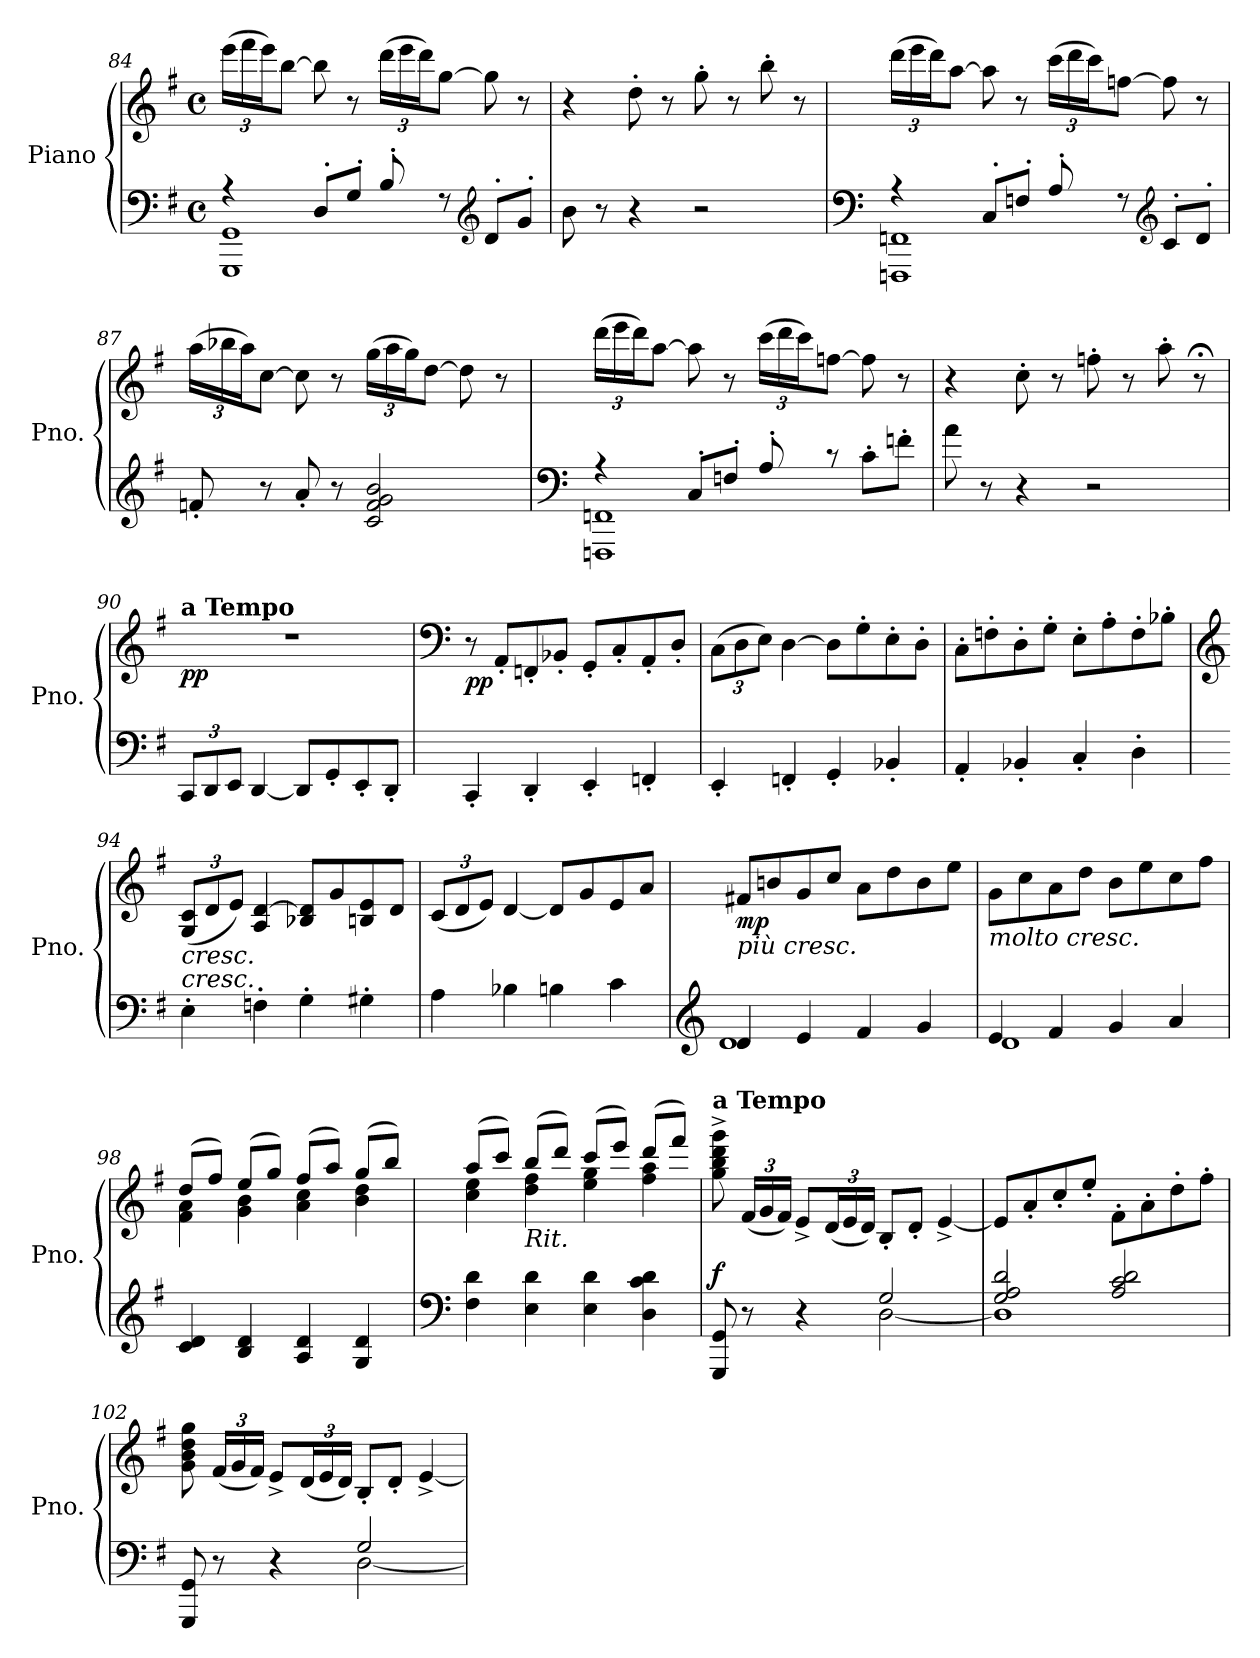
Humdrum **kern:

**kern	**kern	**dynam
*part1	*part1	*part1
*staff2	*staff1	*staff1/2
*I"Piano	*	*
*I'Pno.	*	*
*clefF4	*clefG2	*
*k[f#]	*k[f#]	*
*M4/4	*M4/4	*
*met(c)	*met(c)	*
=84	=84	=84
*^	*	*
*	*	*Xbrackettup	*
4r	1GGG 1GG	(>24eee\LL	.
.	.	24fff#\	.
.	.	24eee\J)	.
.	.	[8bb\J	.
8D'/L	.	8bb\]	.
8G'/J	.	8r	.
8B'/	.	(>24ddd\LL	.
.	.	24eee\	.
.	.	24ddd\J)	.
8r	.	[8gg\J	.
*clefG2	*	*	*
8d'/L	.	8gg\]	.
8g'/J	.	8r	.
*v	*v	*	*
=85	=85	=85
8b\	4r	.
8r	.	.
4r	8dd'\	.
.	8r	.
2r	8gg'\	.
.	8r	.
.	8bb'\	.
.	8r	.
!!LO:LB:g=z
=86	=86	=86
*clefF4	*	*
*^	*	*
4r	1FFFn 1FFn	(>24ddd\LL	.
.	.	24eee\	.
.	.	24ddd\J)	.
.	.	[8aa\J	.
8C'/L	.	8aa\]	.
8Fn'/J	.	8r	.
8A'/	.	(>24ccc\LL	.
.	.	24ddd\	.
.	.	24ccc\J)	.
8r	.	[8ffn\J	.
*clefG2	*	*	*
8c'/L	.	8ff\]	.
8d'/J	.	8r	.
*v	*v	*	*
=87	=87	=87
8fn'/	(>24aa\LL	.
.	24bb-X\	.
.	24aa\J)	.
8r	[8cc\J	.
8a'/	8cc\]	.
8r	8r	.
2c/ 2f/ 2g/ 2b/	(>24gg\LL	.
.	24aa\	.
.	24gg\J)	.
.	[8dd\J	.
.	8dd\]	.
.	8r	.
!!LO:LB:g=z
=88	=88	=88
*clefF4	*	*
*^	*	*
4r	1FFFn 1FFn	(>24ddd\LL	.
.	.	24eee\	.
.	.	24ddd\J)	.
.	.	[8aa\J	.
8C'/L	.	8aa\]	.
8Fn'/J	.	8r	.
8A'/	.	(>24ccc\LL	.
.	.	24ddd\	.
.	.	24ccc\J)	.
8r	.	[8ffn\J	.
8c'\L	.	8ff\]	.
8fn'\J	.	8r	.
*v	*v	*	*
=89	=89	=89
8a\	4r	.
8r	.	.
4r	8cc'\	.
.	8r	.
2r	8ffn'\	.
.	8r	.
.	8aa'\	.
.	8r;<	.
=90	=90	=90
*Xbrackettup	*	*
!	!LO:TX:a:B:t=a Tempo	!
!	!	!LO:DY:b
12CC/L	1r	pp
12DD/	.	.
12EE/J	.	.
[4DD/	.	.
8DD/L]	.	.
8GG'/	.	.
8EE'/	.	.
8DD'/J	.	.
=91	=91	=91
*	*clefF4	*
!	!	!LO:DY:b
4CC'/	8r	pp
.	8AA'/L	.
4DD'/	8FFn'/	.
.	8BB-X'/J	.
4EE'/	8GG'/L	.
.	8C'/	.
4FFn'/	8AA'/	.
.	8D'/J	.
!!LO:LB:g=z
=92	=92	=92
4EE'/	(>12C\L	.
.	12D\	.
.	12E\J)	.
4FFn'/	[4D\	.
4GG'/	8D\L]	.
.	8G'\	.
4BB-X'/	8E'\	.
.	8D'\J	.
=93	=93	=93
4AA'/	8C'\L	.
.	8Fn'\	.
4BB-X'/	8D'\	.
.	8G'\J	.
4C'/	8E'\L	.
.	8A'\	.
4D'\	8F'\	.
.	8B-X'\J	.
=94	=94	=94
*	*clefG2	*
!	!LO:TX:b:i:t=cresc.	!
!	!	!LO:HP:b
4E'\	(>12G/ 12c/L	<
.	12d/	.
.	12e/J)	.
4Fn'\	4A/ [4d/	.
4G'\	8B-X/ 8d/]L	.
.	8g/	.
4G#X'\	8Bn/ 8e/	.
.	8d/J	.
=95	=95	=95
4A\	(<12c/L	.
.	12d/	.
.	12e/J)	.
4B-X\	[4d/	.
4Bn\	8d/L]	.
.	8g/	.
4c\	8e/	.
.	8a/J	.
!!LO:PB:g=z
=96	=96	=96
*clefG2	*	*
*^	*	*
!	!	!LO:TX:b:i:t=più cresc.	!
!	!	!	!LO:DY:b
4d/	1d	8f#X/L	mp
.	.	8bn/	.
4e/	.	8g/	.
.	.	8cc/J	.
4f#/	.	8a\L	.
.	.	8dd\	.
4g/	.	8b\	.
.	.	8ee\J	.
*v	*v	*	*
.	.	[
=97	=97	=97
*^	*	*
!	!	!LO:TX:b:i:t=molto cresc.	!
4e/	1d	8g\L	.
.	.	8cc\	.
4f#/	.	8a\	.
.	.	8dd\J	.
4g/	.	8b\L	.
.	.	8ee\	.
4a/	.	8cc\	.
.	.	8ff#\J	.
*v	*v	*	*
=98	=98	=98
*	*^	*
4c/ 4d/	(>8dd/L	4f#\ 4a\	.
.	8ff#/J)	.	.
4B/ 4d/	(>8ee/L	4g\ 4b\	.
.	8gg/J)	.	.
4A/ 4d/	(>8ff#/L	4a\ 4cc\	.
.	8aa/J)	.	.
4G/ 4d/	(>8gg/L	4b\ 4dd\	.
.	8bb/J)	.	.
=99	=99	=99	=99
*clefF4	*	*	*
4F#\ 4d\	(>8aa/L	4cc\ 4ee\	.
.	8ccc/J)	.	.
!	!LO:TX:b:i:t=Rit.	!	!
4E\ 4d\	(>8bb/L	4dd\ 4ff#\	.
.	8ddd/J)	.	.
4E\ 4d\	(>8ccc/L	4ee\ 4gg\	.
.	8eee/J)	.	.
4D\ 4c\ 4d\	(>8ddd/L	4ff#\ 4aa\	.
.	8fff#/J)	.	.
*	*v	*v	*
!!LO:LB:g=z
=100	=100	=100
*^	*	*
!	!	!LO:TX:a:B:t=a Tempo	!
!	!	!	!LO:DY:a=2
8GGG/ 8GG/	2ryy	8gg\^ 8bb\^ 8ddd\^ 8ggg\^	f
8r	.	(<24f#/LL	.
.	.	24g/	.
.	.	24f#/JJ)	.
4r	.	8e^/L	.
.	.	(<24d/L	.
.	.	24e/	.
.	.	24d/JJ)	.
2G/	[2D\	8B'/L	.
.	.	8d'/J	.
.	.	[4e^/	.
=101	=101	=101	=101
2G/ 2A/ 2d/	1D]	8e/L]	.
.	.	8a'/	.
.	.	8cc'/	.
.	.	8ee'/J	.
2A/ 2c/ 2d/	.	8f#'\L	.
.	.	8a'\	.
.	.	8dd'\	.
.	.	8ff#'\J	.
=102	=102	=102	=102
8GGG/ 8GG/	2ryy	8g\ 8b\ 8dd\ 8gg\	.
8r	.	(<24f#/LL	.
.	.	24g/	.
.	.	24f#/JJ)	.
4r	.	8e^/L	.
.	.	(<24d/L	.
.	.	24e/	.
.	.	24d/JJ)	.
2G/	[2D\	8B'/L	.
.	.	8d'/J	.
.	.	[4e^/	.
*v	*v	*	*
=	=	=
*-	*-	*-
